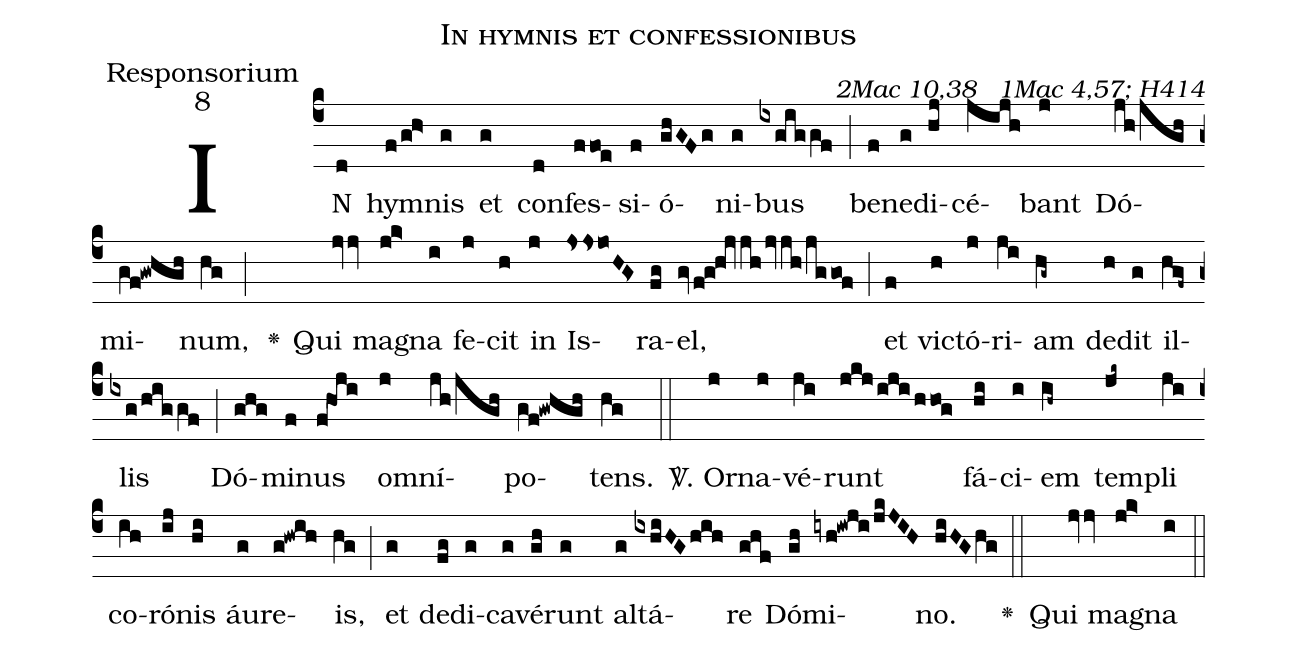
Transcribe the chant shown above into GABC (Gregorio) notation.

name:In hymnis et confessionibus;
office-part:Responsorium;
mode:8;
commentary:2Mac 10,38 ꝟ 1Mac 4,57; H414;
%%
(c4)IN(d) hym(f/g!h>)nis(g) et(g) con(d)fes(ffoe)si(f)ó(ghGFg)ni(g)bus(ixgig/gf) (;) be(f)ne(g)di(hj)cé(jijh)bant(j) Dó(jh/jgh)mi(gf!gwhgh)num,(hg) (;)
<v>\greheightstar</v>()
Qui(jvv) ma(j!k>)gna(i) fe(j)cit(h) in(j) Is(jssjoHG>)ra(fg)el,(gvf!g!hqj/jh/jvjh/jggof) (;)
et(f) vi(h)ctó(j)ri(ji)am(hg~) de(h)dit(g) il(hgf~)lis(ixg/hig/gf) (;) Dó(ghg)mi(f)nus(f@hoji) om(j)ní(jh/jgh)po(gf!gwhgh)tens.(hg) (::)

<sp>V/</sp>.
Or(j)na(j)vé(ji)runt(jkj/iji/hhog) fá(hi)ci(i)em(ih~) tem(jk~)pli(ji) co(ih)ró(ij)nis(hi) áu(g)re(g!hwih)is,(hg) (;)
et(g) de(fg)di(g)ca(g)vé(gh)runt(g) al(g)tá(ixhiHGhih)re(ghf) Dó(gh)mi(iyh!iwji/jkJIH)no.(hiHGhg) (::)

<v>\greheightstar</v>() Qui(jvv) ma(j!k>)gna(i) (::)
